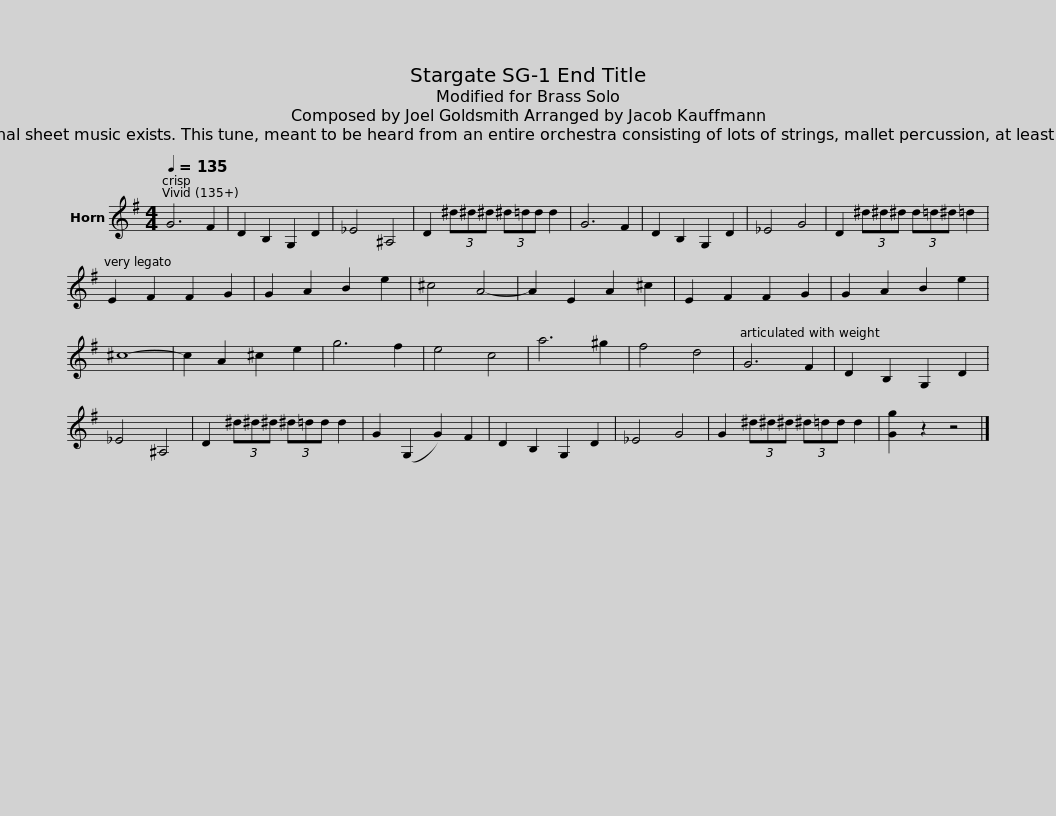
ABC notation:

X:1
L:1/8
Q:1/4=135
M:4/4
I:linebreak $
K:none
V:1 treble transpose=-7
V:1
[K:G] G6 F2 | D2 B,2 G,2 D2 | _E4 ^A,4 | D2 (3^d^d^d (3^d=dd d2 | G6 F2 | %5
 D2 B,2 G,2 D2 | _E4 G4 |$ D2 (3^d^d^d (3d=d^d =d2 | E2 F2 F2 G2 | G2 A2 B2 e2 | %10
 ^c4 A4- | A2 E2 A2 ^c2 | E2 F2 F2 G2 | G2 A2 B2 e2 | ^c8- |$ %15
 c2 A2 ^c2 e2 | g6 f2 | e4 c4 | a6 ^g2 | f4 d4 | %20
 G6 F2 | D2 B,2 G,2 D2 | _E4 ^A,4 | D2 (3^d^d^d (3^d=dd d2 |$ G2 (G,2 G2) F2 | %25
 D2 B,2 G,2 D2 | _E4 G4 | G2 (3^d^d^d (3^d=dd d2 | [Gg]2 z2 z4 |] %29
